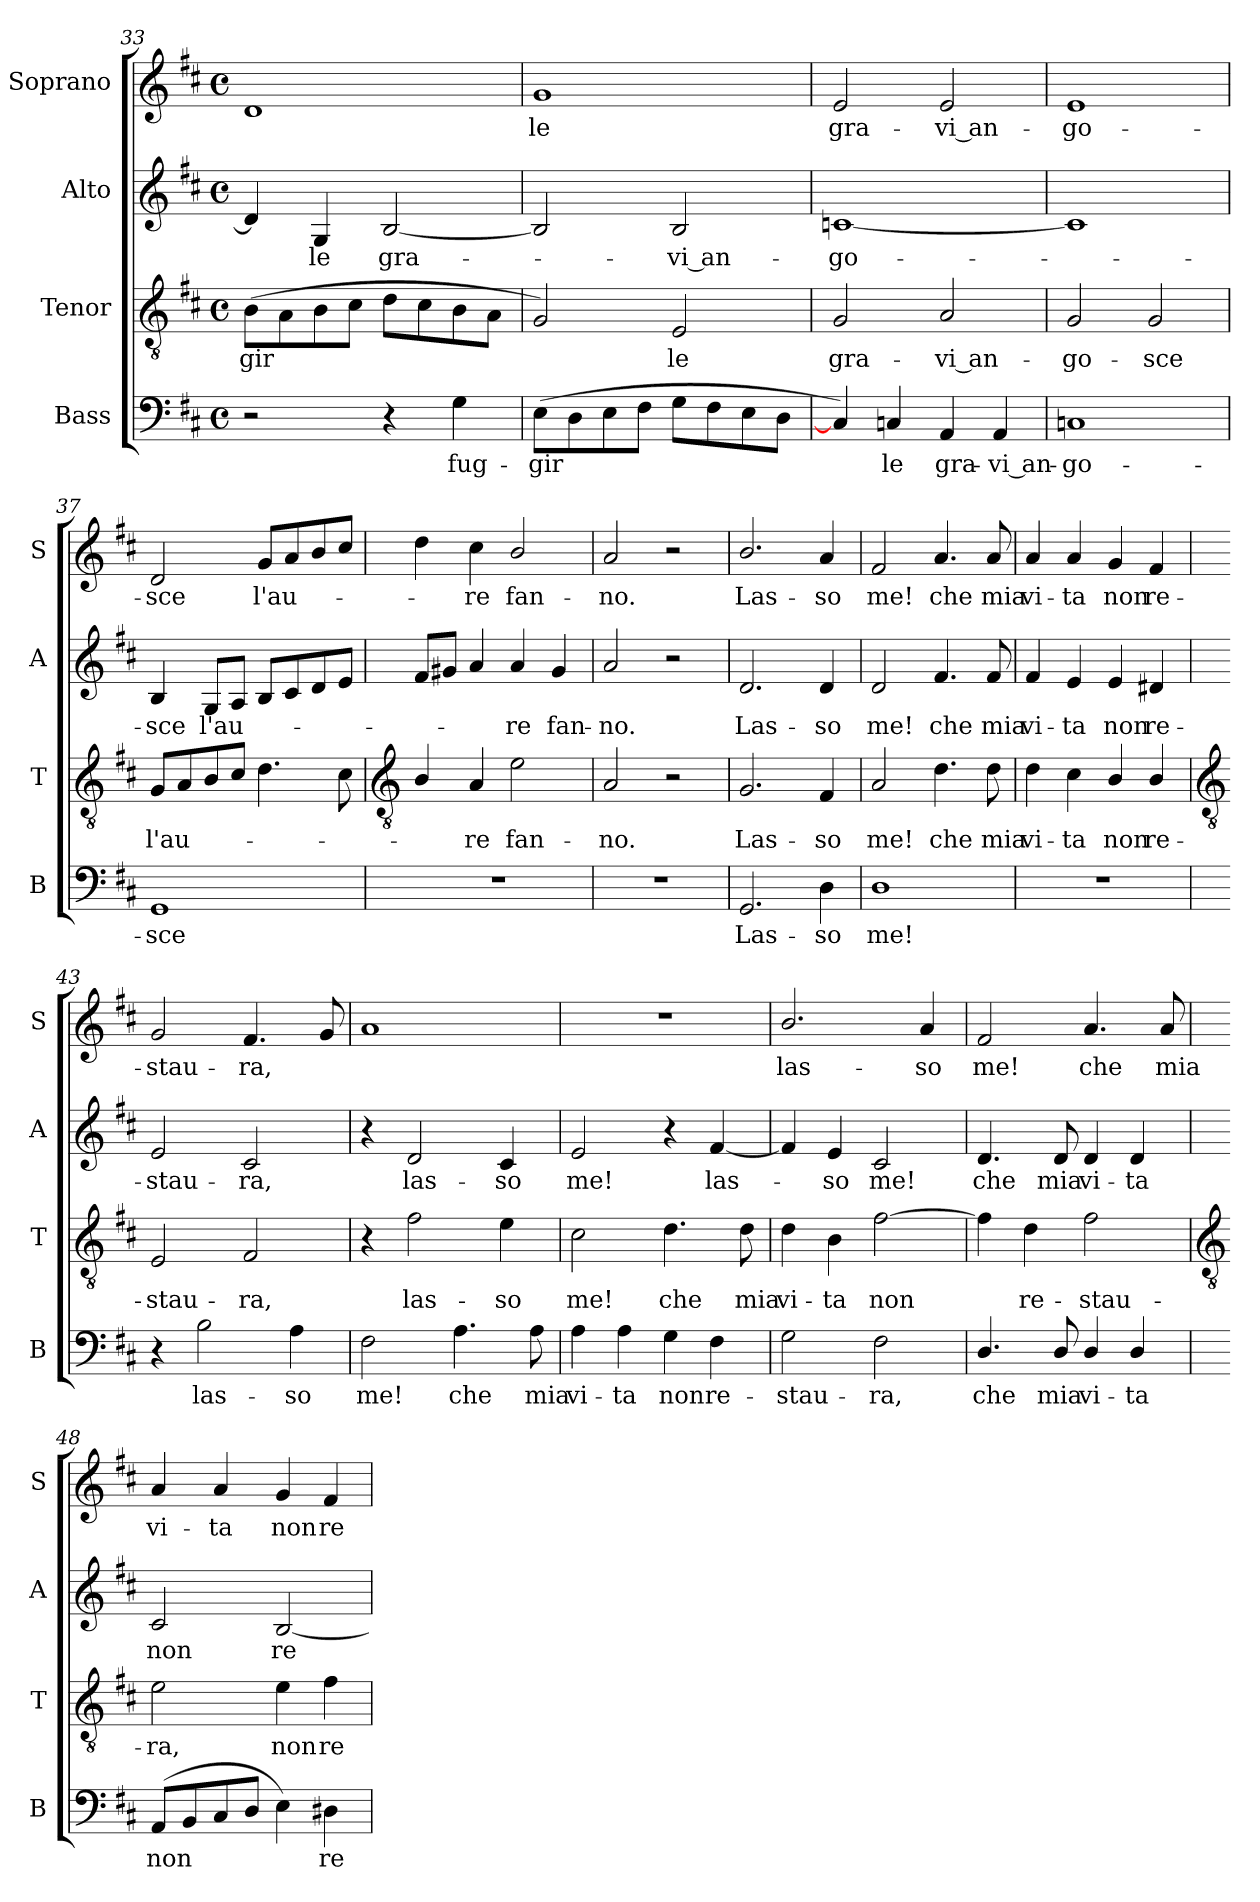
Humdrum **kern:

**kern	**text	**kern	**text	**kern	**text	**kern	**text
*part4	*part4	*part3	*part3	*part2	*part2	*part1	*part1
*staff4	*staff4	*staff3	*staff3	*staff2	*staff2	*staff1	*staff1
*I"Bass	*	*I"Tenor	*	*I"Alto	*	*I"Soprano	*
*I'B	*	*I'T	*	*I'A	*	*I'S	*
!!LO:LB:g=z
*clefF4	*	*clefGv2	*	*clefG2	*	*clefG2	*
*k[f#c#]	*	*k[f#c#]	*	*k[f#c#]	*	*k[f#c#]	*
*D:	*	*D:	*	*D:	*	*D:	*
*M4/4	*	*M4/4	*	*M4/4	*	*M4/4	*
*met(c)	*	*met(c)	*	*met(c)	*	*met(c)	*
=33	=33	=33	=33	=33	=33	=33	=33
!	!	!	!LO:LY:b	!	!	!	!
2r	.	(>8BL	-gir	4d]	.	1d	.
.	.	8A	.	.	.	.	.
!	!	!	!	!	!LO:LY:b	!	!
.	.	8B	.	4G	le	.	.
.	.	8c#J	.	.	.	.	.
!	!	!	!	!	!LO:LY:b	!	!
4r	.	8dL	.	[2B	gra-	.	.
.	.	8c#	.	.	.	.	.
!	!LO:LY:b	!	!	!	!	!	!
4G	fug-	8B	.	.	.	.	.
.	.	8AJ	.	.	.	.	.
=34	=34	=34	=34	=34	=34	=34	=34
!	!LO:LY:b	!	!	!	!	!	!LO:LY:b
(>8EL	-gir	2G)	.	2B]	.	1g	le
8D	.	.	.	.	.	.	.
8E	.	.	.	.	.	.	.
8F#J	.	.	.	.	.	.	.
!	!	!	!LO:LY:b	!	!LO:LY:b	!	!
8GL	.	2E	le	2B	vi an-	.	.
8F#	.	.	.	.	.	.	.
8E	.	.	.	.	.	.	.
8DJ	.	.	.	.	.	.	.
=35	=35	=35	=35	=35	=35	=35	=35
!	!	!	!LO:LY:b	!	!LO:LY:b	!	!LO:LY:b
4C])	.	2G	gra-	[1cn	-go-	2e	gra-
!	!LO:LY:b	!	!	!	!	!	!
4C	le	.	.	.	.	.	.
!	!LO:LY:b	!	!LO:LY:b	!	!	!	!LO:LY:b
4AA	gra-	2A	-vi an-	.	.	2e	-vi an-
!	!LO:LY:b	!	!	!	!	!	!
4AA	-vi an-	.	.	.	.	.	.
=36	=36	=36	=36	=36	=36	=36	=36
!	!LO:LY:b	!	!LO:LY:b	!	!	!	!LO:LY:b
1Cn	-go-	2G	-go-	1c]	.	1e	-go-
!	!	!	!LO:LY:b	!	!	!	!
.	.	2G	-sce	.	.	.	.
=37	=37	=37	=37	=37	=37	=37	=37
!	!LO:LY:b	!	!LO:LY:b	!	!LO:LY:b	!	!LO:LY:b
1GG	-sce	8GL	l'au-	4B	sce	2d	-sce
.	.	8A	.	.	.	.	.
!	!	!	!	!	!LO:LY:b	!	!
.	.	8B	.	8GL	l'au-	.	.
.	.	8c#J	.	8AJ	.	.	.
!	!	!	!	!	!	!	!LO:LY:b
.	.	4.d	.	8BL	.	8gL	l'au-
.	.	.	.	8c#	.	8a	.
.	.	.	.	8d	.	8b	.
.	.	8c#	.	8eJ	.	8cc#J	.
!!LO:LB:g=z
=38	=38	=38	=38	=38	=38	=38	=38
*	*	*clefGv2	*	*	*	*	*
1r	.	4B/	.	8f#L	.	4dd	.
.	.	.	.	8g#XJ	.	.	.
!	!	!	!LO:LY:b	!	!	!	!LO:LY:b
.	.	4A	re	4a	.	4cc#	re
!	!	!	!LO:LY:b	!	!LO:LY:b	!	!LO:LY:b
.	.	2e	fan-	4a	re	2b/	fan-
!	!	!	!	!	!LO:LY:b	!	!
.	.	.	.	4g#	fan-	.	.
=39	=39	=39	=39	=39	=39	=39	=39
!	!	!	!LO:LY:b	!	!LO:LY:b	!	!LO:LY:b
1r	.	2A	-no.	2a	-no.	2a	-no.
.	.	2r	.	2r	.	2r	.
=40	=40	=40	=40	=40	=40	=40	=40
!	!LO:LY:b	!	!LO:LY:b	!	!LO:LY:b	!	!LO:LY:b
2.GG	Las-	2.G	Las-	2.d	Las-	2.b/	Las-
!	!LO:LY:b	!	!LO:LY:b	!	!LO:LY:b	!	!LO:LY:b
4D	-so	4F#	-so	4d	-so	4a	-so
=41	=41	=41	=41	=41	=41	=41	=41
!	!LO:LY:b	!	!LO:LY:b	!	!LO:LY:b	!	!LO:LY:b
1D	me!	2A	me!	2d	me!	2f#	me!
!	!	!	!LO:LY:b	!	!LO:LY:b	!	!LO:LY:b
.	.	4.d	che	4.f#	che	4.a	che
!	!	!	!LO:LY:b	!	!LO:LY:b	!	!LO:LY:b
.	.	8d	mia	8f#	mia	8a	mia
=42	=42	=42	=42	=42	=42	=42	=42
!	!	!	!LO:LY:b	!	!LO:LY:b	!	!LO:LY:b
1r	.	4d	vi-	4f#	vi-	4a	vi-
!	!	!	!LO:LY:b	!	!LO:LY:b	!	!LO:LY:b
.	.	4c#	-ta	4e	-ta	4a	-ta
!	!	!	!LO:LY:b	!	!LO:LY:b	!	!LO:LY:b
.	.	4B/	non	4e	non	4g	non
!	!	!	!LO:LY:b	!	!LO:LY:b	!	!LO:LY:b
.	.	4B/	re-	4d#X	re-	4f#	re-
!!LO:LB:g=z
=43	=43	=43	=43	=43	=43	=43	=43
*	*	*clefGv2	*	*	*	*	*
!	!	!	!LO:LY:b	!	!LO:LY:b	!	!LO:LY:b
4r	.	2E	-stau-	2e	-stau-	2g	-stau-
!	!LO:LY:b	!	!	!	!	!	!
2B	las-	.	.	.	.	.	.
!	!	!	!LO:LY:b	!	!LO:LY:b	!	!LO:LY:b
.	.	2F#	-ra,	2c#	-ra,	4.f#	-ra,
!	!LO:LY:b	!	!	!	!	!	!
4A	-so	.	.	.	.	.	.
.	.	.	.	.	.	8g	.
=44	=44	=44	=44	=44	=44	=44	=44
!	!LO:LY:b	!	!	!	!	!	!
2F#	me!	4r	.	4r	.	1a	.
!	!	!	!LO:LY:b	!	!LO:LY:b	!	!
.	.	2f#	las-	2d	las-	.	.
!	!LO:LY:b	!	!	!	!	!	!
4.A	che	.	.	.	.	.	.
!	!	!	!LO:LY:b	!	!LO:LY:b	!	!
.	.	4e	-so	4c#	-so	.	.
!	!LO:LY:b	!	!	!	!	!	!
8A	mia	.	.	.	.	.	.
=45	=45	=45	=45	=45	=45	=45	=45
!	!LO:LY:b	!	!LO:LY:b	!	!LO:LY:b	!	!
4A	vi-	2c#	me!	2e	me!	1r	.
!	!LO:LY:b	!	!	!	!	!	!
4A	-ta	.	.	.	.	.	.
!	!LO:LY:b	!	!LO:LY:b	!	!	!	!
4G	non	4.d	che	4r	.	.	.
!	!LO:LY:b	!	!	!	!LO:LY:b	!	!
4F#	re-	.	.	[4f#	las-	.	.
!	!	!	!LO:LY:b	!	!	!	!
.	.	8d	mia	.	.	.	.
=46	=46	=46	=46	=46	=46	=46	=46
!	!LO:LY:b	!	!LO:LY:b	!	!	!	!LO:LY:b
2G	-stau-	4d	vi-	4f#]	.	2.b/	las-
!	!	!	!LO:LY:b	!	!LO:LY:b	!	!
.	.	4B	-ta	4e	so	.	.
!	!LO:LY:b	!	!LO:LY:b	!	!LO:LY:b	!	!
2F#	-ra,	[2f#	non	2c#	me!	.	.
!	!	!	!	!	!	!	!LO:LY:b
.	.	.	.	.	.	4a	-so
=47	=47	=47	=47	=47	=47	=47	=47
!	!LO:LY:b	!	!	!	!LO:LY:b	!	!LO:LY:b
4.D/	che	4f#]	.	4.d	che	2f#	me!
!	!	!	!LO:LY:b	!	!	!	!
.	.	4d	re-	.	.	.	.
!	!LO:LY:b	!	!	!	!LO:LY:b	!	!
8D/	mia	.	.	8d	mia	.	.
!	!LO:LY:b	!	!LO:LY:b	!	!LO:LY:b	!	!LO:LY:b
4D/	vi-	2f#	-stau-	4d	vi-	4.a	che
!	!LO:LY:b	!	!	!	!LO:LY:b	!	!
4D/	-ta	.	.	4d	-ta	.	.
!	!	!	!	!	!	!	!LO:LY:b
.	.	.	.	.	.	8a	mia
!!LO:LB:g=z
=48	=48	=48	=48	=48	=48	=48	=48
*	*	*clefGv2	*	*	*	*	*
!	!LO:LY:b	!	!LO:LY:b	!	!LO:LY:b	!	!LO:LY:b
(<8AAL	non	2e	-ra,	2c#	non	4a	vi-
8BB	.	.	.	.	.	.	.
!	!	!	!	!	!	!	!LO:LY:b
8C#	.	.	.	.	.	4a	-ta
8DJ	.	.	.	.	.	.	.
!	!	!	!LO:LY:b	!	!LO:LY:b	!	!LO:LY:b
4E)	.	4e	non	[2B	re-	4g	non
!	!LO:LY:b	!	!LO:LY:b	!	!	!	!LO:LY:b
4D#X	re-	4f#	re-	.	.	4f#	re-
=	=	=	=	=	=	=	=
*-	*-	*-	*-	*-	*-	*-	*-
